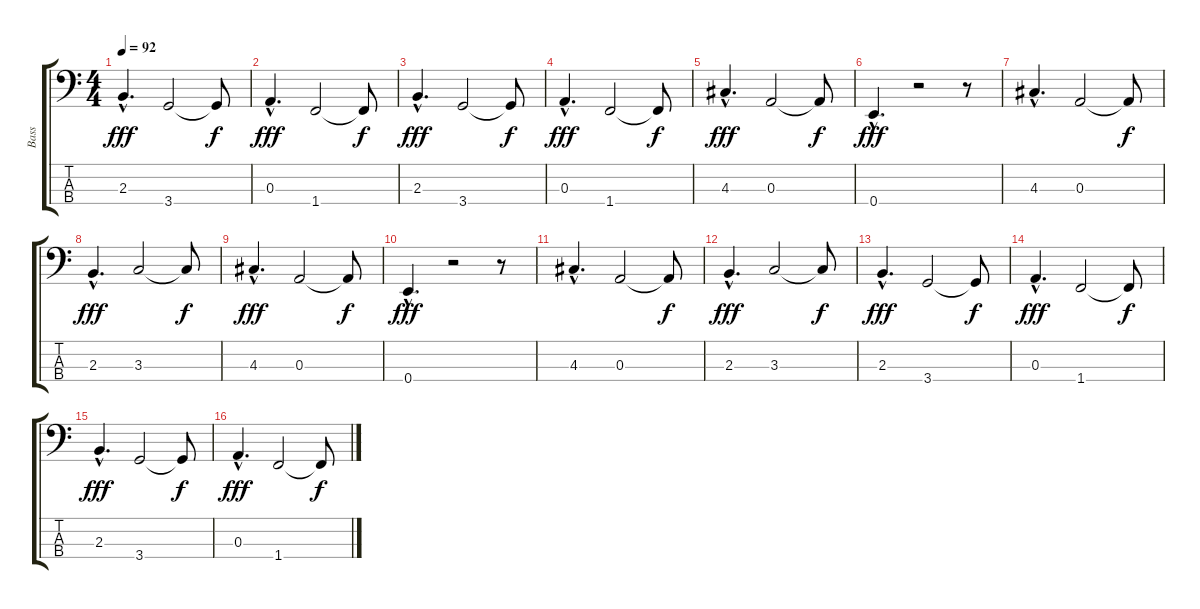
\track ("Bass" "Bass") {instrument electricbassfinger}
\staff {score tabs}
\tuning (G2 D2 A1 E1) {hide}
\ts (4 4)
\tempo 92
\clef f4
\ks c
2.3{hac}.4{d dy fff} 3.4.2 3.4{t}.8{dy f} |
0.3{hac}.4{d dy fff} 1.4.2 1.4{t}.8{dy f} |
2.3{hac}.4{d dy fff} 3.4.2 3.4{t}.8{dy f} |
0.3{hac}.4{d dy fff} 1.4.2 1.4{t}.8{dy f} |
4.3{hac}.4{d dy fff} 0.3.2 0.3{t}.8{dy f} |
0.4{hac}.4{d dy fff} r.2 r.8 |
4.3{hac}.4{d} 0.3.2 0.3{t}.8{dy f} |
2.3{hac}.4{d dy fff} 3.3.2 3.3{t}.8{dy f} |
4.3{hac}.4{d dy fff} 0.3.2 0.3{t}.8{dy f} |
0.4{hac}.4{d dy fff} r.2 r.8 |
4.3{hac}.4{d} 0.3.2 0.3{t}.8{dy f} |
2.3{hac}.4{d dy fff} 3.3.2 3.3{t}.8{dy f} |
2.3{hac}.4{d dy fff} 3.4.2 3.4{t}.8{dy f} |
0.3{hac}.4{d dy fff} 1.4.2 1.4{t}.8{dy f} |
2.3{hac}.4{d dy fff} 3.4.2 3.4{t}.8{dy f} |
0.3{hac}.4{d dy fff} 1.4.2 1.4{t}.8{dy f}
